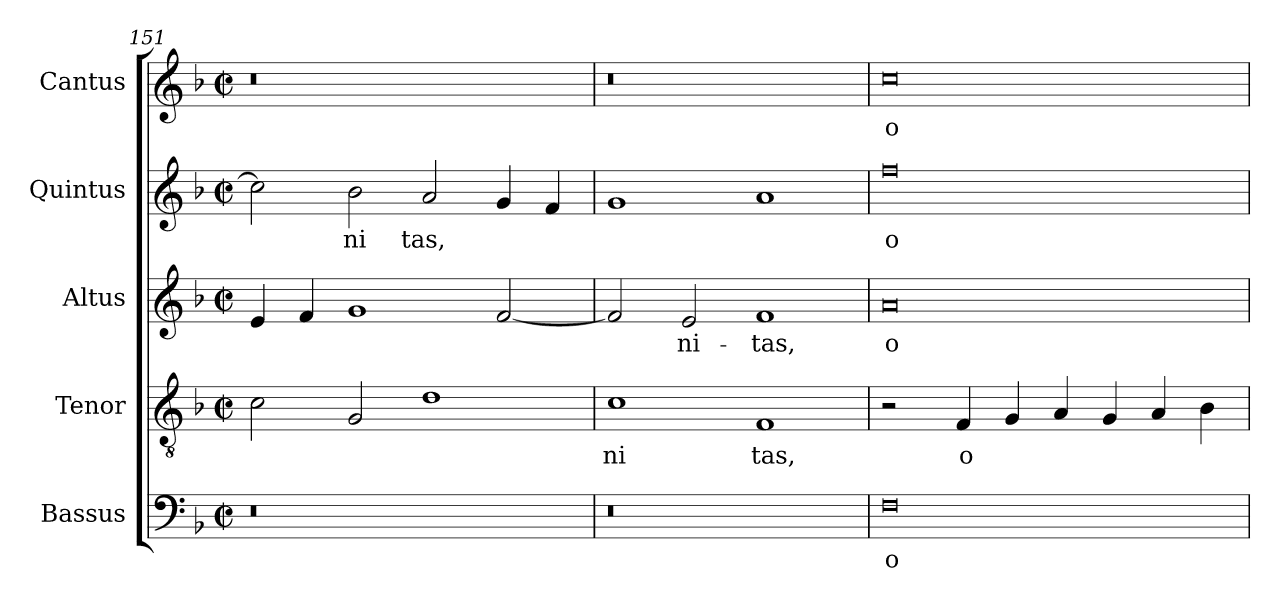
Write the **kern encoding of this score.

**kern	**text	**kern	**text	**kern	**text	**kern	**text	**kern	**text
*part5	*part5	*part4	*part4	*part3	*part3	*part2	*part2	*part1	*part1
*staff5	*staff5	*staff4	*staff4	*staff3	*staff3	*staff2	*staff2	*staff1	*staff1
*I"Bassus	*	*I"Tenor	*	*I"Altus	*	*I"Quintus	*	*I"Cantus	*
*clefF4	*	*clefGv2	*	*clefG2	*	*clefG2	*	*clefG2	*
*k[b-]	*	*k[b-]	*	*k[b-]	*	*k[b-]	*	*k[b-]	*
*F:	*	*F:	*	*F:	*	*F:	*	*F:	*
*M2/2	*	*M2/2	*	*M2/2	*	*M2/2	*	*M2/2	*
*met(c|)	*	*met(c|)	*	*met(c|)	*	*met(c|)	*	*met(c|)	*
=151	=151	=151	=151	=151	=151	=151	=151	=151	=151
!	!	!	!LO:LY:b:cj	!	!LO:LY:b:cj	!	!LO:LY:b:cj	!	!
0r	.	2c\	.	4e/	--	2cc\]	.	0r	.
!	!	!	!	!	!LO:LY:b:cj	!	!	!	!
.	.	.	.	4f/	--	.	.	.	.
!	!	!	!LO:LY:b:cj	!	!LO:LY:b:cj	!	!LO:LY:b:cj	!	!
.	.	2G/	.	1g	--	2b-\	ni	.	.
!	!	!	!LO:LY:b:cj	!	!	!	!LO:LY:b:cj	!	!
.	.	1d	.	.	.	2a/	tas,	.	.
!	!	!	!	!	!LO:LY:b:cj	!	!LO:LY:b:cj	!	!
.	.	.	.	[<2f/	--	4g/	.	.	.
!	!	!	!	!	!	!	!LO:LY:b:cj	!	!
.	.	.	.	.	.	4f/	.	.	.
=152	=152	=152	=152	=152	=152	=152	=152	=152	=152
!	!	!	!LO:LY:b:cj	!	!LO:LY:b:cj	!	!LO:LY:b:cj	!	!
0r	.	1c	ni	2f/]	--	1g	.	0r	.
!	!	!	!	!	!LO:LY:b:cj	!	!	!	!
.	.	.	.	2e/	-ni-	.	.	.	.
!	!	!	!LO:LY:b:cj	!	!LO:LY:b:cj	!	!LO:LY:b:cj	!	!
.	.	1F	tas,	1f	-tas,	1a	.	.	.
=153	=153	=153	=153	=153	=153	=153	=153	=153	=153
!	!LO:LY:b:cj	!	!	!	!LO:LY:b:cj	!	!LO:LY:b:cj	!	!LO:LY:b:cj
0F	o	2r	.	0a	o	0ff	o	0cc	o
!	!	!	!LO:LY:b:cj	!	!	!	!	!	!
.	.	4F/	o	.	.	.	.	.	.
!	!	!	!LO:LY:b:cj	!	!	!	!	!	!
.	.	4G/	.	.	.	.	.	.	.
!	!	!	!LO:LY:b:cj	!	!	!	!	!	!
.	.	4A/	.	.	.	.	.	.	.
!	!	!	!LO:LY:b:cj	!	!	!	!	!	!
.	.	4G/	.	.	.	.	.	.	.
!	!	!	!LO:LY:b:cj	!	!	!	!	!	!
.	.	4A/	.	.	.	.	.	.	.
!	!	!	!LO:LY:b:cj	!	!	!	!	!	!
.	.	4B-\	.	.	.	.	.	.	.
=	=	=	=	=	=	=	=	=	=
*-	*-	*-	*-	*-	*-	*-	*-	*-	*-
